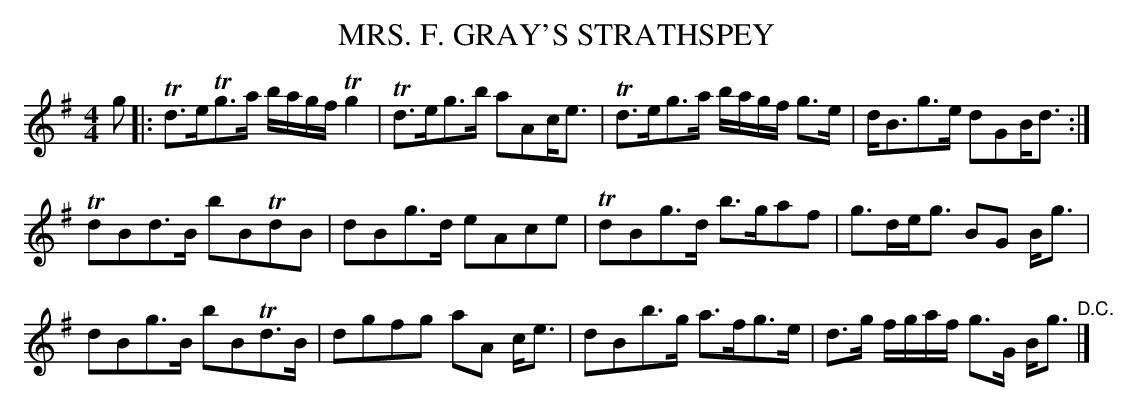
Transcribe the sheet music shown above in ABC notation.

X:1
T: MRS. F. GRAY'S STRATHSPEY
M: 4/4
L: 1/16
K: G
g2 |:\
Td3eTg3a bagf Tg4 | Td3eg3b a2A2ce3 | Td3eg3a bagf g3e | dB3g3e d2G2Bd3 :|
Td2B2d3B b2B2Td2B2 | d2B2g3d e2A2c2e2 | Td2B2g3d b3ga2f2 | g3deg3 B2G2 Bg3 |
d2B2g3B b2B2Td3B | d2g2f2g2 a2A2 ce3 | d2B2b3g a3fg3e | d3g fgaf g3G Bg3 "^D.C."|]
